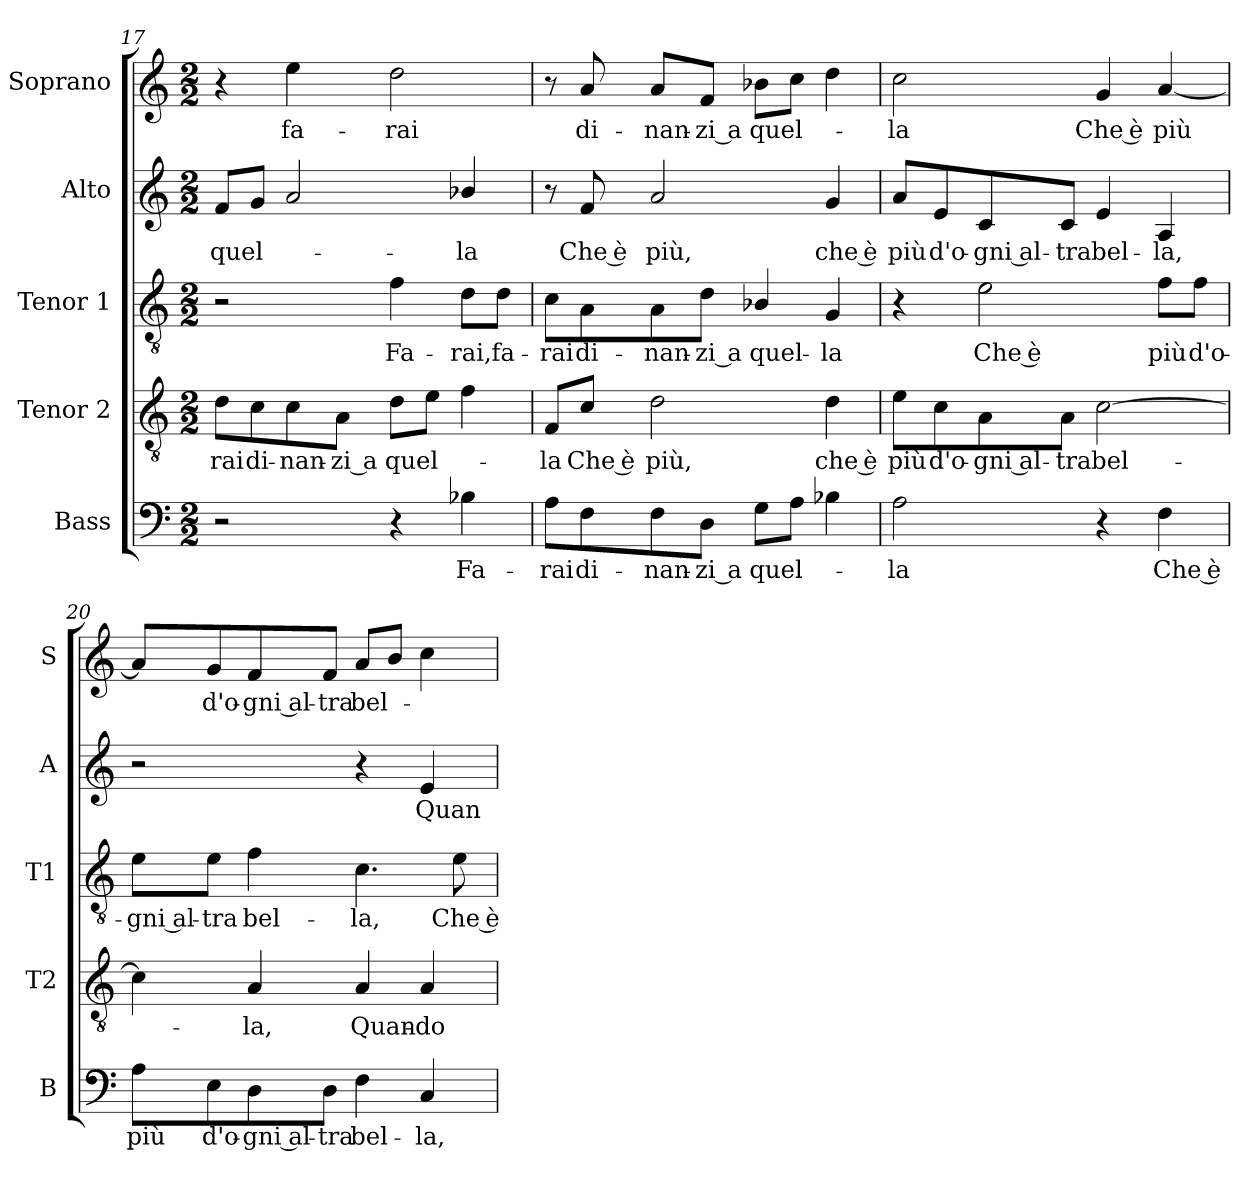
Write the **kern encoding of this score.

**kern	**text	**kern	**text	**kern	**text	**kern	**text	**kern	**text
*part5	*part5	*part4	*part4	*part3	*part3	*part2	*part2	*part1	*part1
*staff5	*staff5	*staff4	*staff4	*staff3	*staff3	*staff2	*staff2	*staff1	*staff1
*I"Bass	*	*I"Tenor 2	*	*I"Tenor 1	*	*I"Alto	*	*I"Soprano	*
*I'B	*	*I'T2	*	*I'T1	*	*I'A	*	*I'S	*
*clefF4	*	*clefGv2	*	*clefGv2	*	*clefG2	*	*clefG2	*
*	*	*ITrd7c12	*	*ITrd7c12	*	*	*	*	*
*k[]	*	*k[]	*	*k[]	*	*k[]	*	*k[]	*
*C:	*	*C:	*	*C:	*	*C:	*	*C:	*
*M2/2	*	*M2/2	*	*M2/2	*	*M2/2	*	*M2/2	*
=17	=17	=17	=17	=17	=17	=17	=17	=17	=17
!	!	!	!LO:LY:b:color=#000000	!	!	!	!	!	!
!	!	!	!	!	!	!	!LO:LY:b:color=#000000	!	!
2r	.	8Di\L	-rai	2r	.	8fi/L	quel-	4r	.
!	!	!	!LO:LY:b:color=#000000	!	!	!	!	!	!
.	.	8Ci\	di-	.	.	8gi/J	.	.	.
!	!	!	!LO:LY:b:color=#000000	!	!	!	!	!	!
!	!	!	!	!	!	!	!	!	!LO:LY:b:color=#000000
.	.	8Ci\	-nan-	.	.	2ai/	.	4eei\	fa-
!	!	!	!LO:LY:b:color=#000000	!	!	!	!	!	!
.	.	8AAi\J	-zi a	.	.	.	.	.	.
!	!	!	!LO:LY:b:color=#000000	!	!	!	!	!	!
!	!	!	!	!	!LO:LY:b:color=#000000	!	!	!	!
!	!	!	!	!	!	!	!	!	!LO:LY:b:color=#000000
4r	.	8Di\L	quel-	4Fi\	Fa-	.	.	2ddi\	-rai
.	.	8Ei\J	.	.	.	.	.	.	.
!	!LO:LY:b:color=#000000	!	!	!	!	!	!	!	!
!	!	!	!	!	!LO:LY:b:color=#000000	!	!	!	!
!	!	!	!	!	!	!	!LO:LY:b:color=#000000	!	!
4B-Xi\	Fa-	4Fi\	.	8Di\L	-rai,	4b-Xi/	-la	.	.
!	!	!	!	!	!LO:LY:b:color=#000000	!	!	!	!
.	.	.	.	8Di\J	fa-	.	.	.	.
=18	=18	=18	=18	=18	=18	=18	=18	=18	=18
!	!LO:LY:b:color=#000000	!	!	!	!	!	!	!	!
!	!	!	!LO:LY:b:color=#000000	!	!	!	!	!	!
!	!	!	!	!	!LO:LY:b:color=#000000	!	!	!	!
8Ai\L	-rai	8FFi/L	-la	8Ci\L	-rai	8r	.	8r	.
!	!LO:LY:b:color=#000000	!	!	!	!	!	!	!	!
!	!	!	!LO:LY:b:color=#000000	!	!	!	!	!	!
!	!	!	!	!	!LO:LY:b:color=#000000	!	!	!	!
!	!	!	!	!	!	!	!LO:LY:b:color=#000000	!	!
!	!	!	!	!	!	!	!	!	!LO:LY:b:color=#000000
8Fi\	di-	8Ci/J	Che è	8AAi\	di-	8fi/	Che è	8ai/	di-
!	!LO:LY:b:color=#000000	!	!	!	!	!	!	!	!
!	!	!	!LO:LY:b:color=#000000	!	!	!	!	!	!
!	!	!	!	!	!LO:LY:b:color=#000000	!	!	!	!
!	!	!	!	!	!	!	!LO:LY:b:color=#000000	!	!
!	!	!	!	!	!	!	!	!	!LO:LY:b:color=#000000
8Fi\	-nan-	2Di\	più,	8AAi\	-nan-	2ai/	più,	8ai/L	-nan-
!	!LO:LY:b:color=#000000	!	!	!	!	!	!	!	!
!	!	!	!	!	!LO:LY:b:color=#000000	!	!	!	!
!	!	!	!	!	!	!	!	!	!LO:LY:b:color=#000000
8Di\J	-zi a	.	.	8Di\J	-zi a	.	.	8fi/J	-zi a
!	!LO:LY:b:color=#000000	!	!	!	!	!	!	!	!
!	!	!	!	!	!LO:LY:b:color=#000000	!	!	!	!
!	!	!	!	!	!	!	!	!	!LO:LY:b:color=#000000
8Gi\L	quel-	.	.	4BB-Xi/	quel-	.	.	8b-Xi\L	quel-
8Ai\J	.	.	.	.	.	.	.	8cci\J	.
!	!	!	!LO:LY:b:color=#000000	!	!	!	!	!	!
!	!	!	!	!	!LO:LY:b:color=#000000	!	!	!	!
!	!	!	!	!	!	!	!LO:LY:b:color=#000000	!	!
4B-Xi\	.	4Di\	che è	4GGi/	-la	4gi/	che è	4ddi\	.
!!LO:LB:g=z
=19	=19	=19	=19	=19	=19	=19	=19	=19	=19
!	!LO:LY:b:color=#000000	!	!	!	!	!	!	!	!
!	!	!	!LO:LY:b:color=#000000	!	!	!	!	!	!
!	!	!	!	!	!	!	!LO:LY:b:color=#000000	!	!
!	!	!	!	!	!	!	!	!	!LO:LY:b:color=#000000
2Ai\	-la	8Ei\L	più	4r	.	8ai/L	più	2cci\	-la
!	!	!	!LO:LY:b:color=#000000	!	!	!	!	!	!
!	!	!	!	!	!	!	!LO:LY:b:color=#000000	!	!
.	.	8Ci\	d'o-	.	.	8ei/	d'o-	.	.
!	!	!	!LO:LY:b:color=#000000	!	!	!	!	!	!
!	!	!	!	!	!LO:LY:b:color=#000000	!	!	!	!
!	!	!	!	!	!	!	!LO:LY:b:color=#000000	!	!
.	.	8AAi\	-gni al-	2Ei\	Che è	8ci/	-gni al-	.	.
!	!	!	!LO:LY:b:color=#000000	!	!	!	!	!	!
!	!	!	!	!	!	!	!LO:LY:b:color=#000000	!	!
.	.	8AAi\J	-tra	.	.	8ci/J	-tra	.	.
!	!	!	!LO:LY:b:color=#000000	!	!	!	!	!	!
!	!	!	!	!	!	!	!LO:LY:b:color=#000000	!	!
!	!	!	!	!	!	!	!	!	!LO:LY:b:color=#000000
4r	.	[2Ci\	bel-	.	.	4ei/	bel-	4gi/	Che è
!	!LO:LY:b:color=#000000	!	!	!	!	!	!	!	!
!	!	!	!	!	!LO:LY:b:color=#000000	!	!	!	!
!	!	!	!	!	!	!	!LO:LY:b:color=#000000	!	!
!	!	!	!	!	!	!	!	!	!LO:LY:b:color=#000000
4Fi\	Che è	.	.	8Fi\L	più	4Ai/	-la,	[4ai/	più
!	!	!	!	!	!LO:LY:b:color=#000000	!	!	!	!
.	.	.	.	8Fi\J	d'o-	.	.	.	.
=20	=20	=20	=20	=20	=20	=20	=20	=20	=20
!	!LO:LY:b:color=#000000	!	!	!	!	!	!	!	!
!	!	!	!	!	!LO:LY:b:color=#000000	!	!	!	!
8Ai\L	più	4Ci\]	.	8Ei\L	-gni al-	2r	.	8ai/L]	.
!	!LO:LY:b:color=#000000	!	!	!	!	!	!	!	!
!	!	!	!	!	!LO:LY:b:color=#000000	!	!	!	!
!	!	!	!	!	!	!	!	!	!LO:LY:b:color=#000000
8Ei\	d'o-	.	.	8Ei\J	-tra	.	.	8gi/	d'o-
!	!LO:LY:b:color=#000000	!	!	!	!	!	!	!	!
!	!	!	!LO:LY:b:color=#000000	!	!	!	!	!	!
!	!	!	!	!	!LO:LY:b:color=#000000	!	!	!	!
!	!	!	!	!	!	!	!	!	!LO:LY:b:color=#000000
8Di\	-gni al-	4AAi/	-la,	4Fi\	bel-	.	.	8fi/	-gni al-
!	!LO:LY:b:color=#000000	!	!	!	!	!	!	!	!
!	!	!	!	!	!	!	!	!	!LO:LY:b:color=#000000
8Di\J	-tra	.	.	.	.	.	.	8fi/J	-tra
!	!LO:LY:b:color=#000000	!	!	!	!	!	!	!	!
!	!	!	!LO:LY:b:color=#000000	!	!	!	!	!	!
!	!	!	!	!	!LO:LY:b:color=#000000	!	!	!	!
!	!	!	!	!	!	!	!	!	!LO:LY:b:color=#000000
4Fi\	bel-	4AAi/	Quan-	4.Ci\	-la,	4r	.	8ai/L	bel-
.	.	.	.	.	.	.	.	8bi/J	.
!	!LO:LY:b:color=#000000	!	!	!	!	!	!	!	!
!	!	!	!LO:LY:b:color=#000000	!	!	!	!	!	!
!	!	!	!	!	!	!	!LO:LY:b:color=#000000	!	!
4Ci/	-la,	4AAi/	-do	.	.	4ei/	Quan-	4cci\	.
!	!	!	!	!	!LO:LY:b:color=#000000	!	!	!	!
.	.	.	.	8Ei\	Che è	.	.	.	.
=	=	=	=	=	=	=	=	=	=
*-	*-	*-	*-	*-	*-	*-	*-	*-	*-
